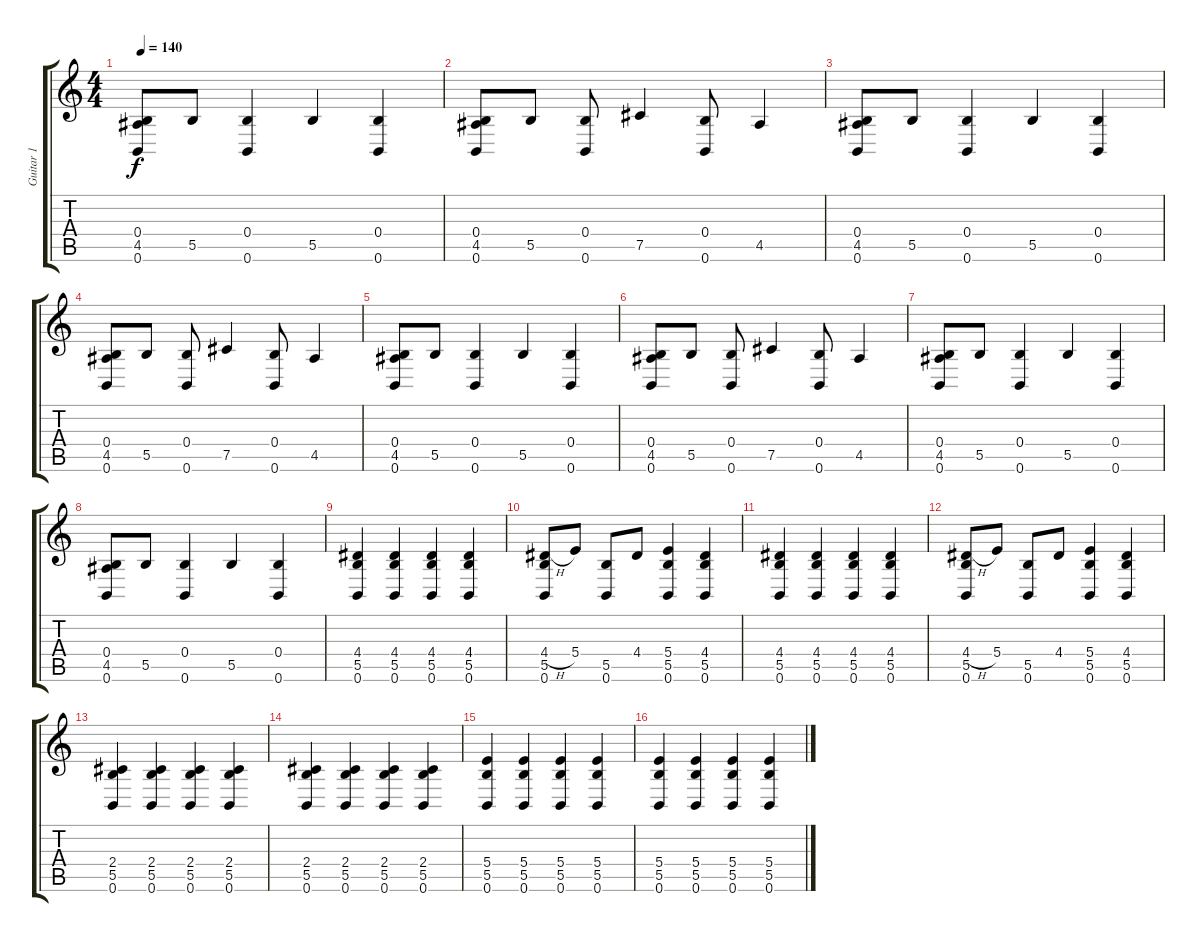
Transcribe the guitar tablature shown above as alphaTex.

\track ("Guitar 1" "Guitar 1") {instrument electricguitarclean}
\staff {score tabs}
\tuning (E4 B3 E3 B2 Gb2 B1) {hide}
\ts (4 4)
\tempo 140
\clef g2
\ks c
(0.4 4.5 0.6).8{dy f} 5.5.8 (0.4 0.6).4 5.5.4 (0.4 0.6).4 |
(0.4 4.5 0.6).8 5.5.8 (0.4 0.6).8 7.5.4 (0.4 0.6).8 4.5.4 |
(0.4 4.5 0.6).8 5.5.8 (0.4 0.6).4 5.5.4 (0.4 0.6).4 |
(0.4 4.5 0.6).8 5.5.8 (0.4 0.6).8 7.5.4 (0.4 0.6).8 4.5.4 |
(0.4 4.5 0.6).8 5.5.8 (0.4 0.6).4 5.5.4 (0.4 0.6).4 |
(0.4 4.5 0.6).8 5.5.8 (0.4 0.6).8 7.5.4 (0.4 0.6).8 4.5.4 |
(0.4 4.5 0.6).8 5.5.8 (0.4 0.6).4 5.5.4 (0.4 0.6).4 |
(0.4 4.5 0.6).8 5.5.8 (0.4 0.6).4 5.5.4 (0.4 0.6).4 |
(4.4 5.5 0.6).4 (4.4 5.5 0.6).4 (4.4 5.5 0.6).4 (4.4 5.5 0.6).4 |
(4.4{h} 5.5 0.6).8 5.4.8 (5.5 0.6).8 4.4.8 (5.4 5.5 0.6).4 (4.4 5.5 0.6).4 |
(4.4 5.5 0.6).4 (4.4 5.5 0.6).4 (4.4 5.5 0.6).4 (4.4 5.5 0.6).4 |
(4.4{h} 5.5 0.6).8 5.4.8 (5.5 0.6).8 4.4.8 (5.4 5.5 0.6).4 (4.4 5.5 0.6).4 |
(2.4 5.5 0.6).4 (2.4 5.5 0.6).4 (2.4 5.5 0.6).4 (2.4 5.5 0.6).4 |
(2.4 5.5 0.6).4 (2.4 5.5 0.6).4 (2.4 5.5 0.6).4 (2.4 5.5 0.6).4 |
(5.4 5.5 0.6).4 (5.4 5.5 0.6).4 (5.4 5.5 0.6).4 (5.4 5.5 0.6).4 |
(5.4 5.5 0.6).4 (5.4 5.5 0.6).4 (5.4 5.5 0.6).4 (5.4 5.5 0.6).4
